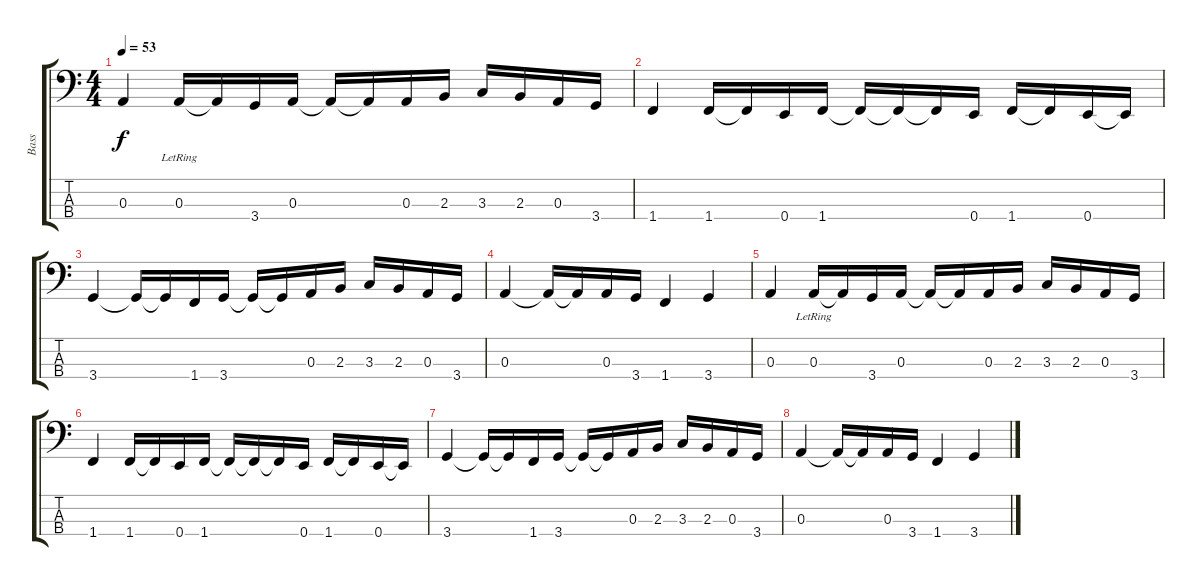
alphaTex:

\track ("Bass" "Bass") {instrument electricbassfinger}
\staff {score tabs}
\tuning (G2 D2 A1 E1) {hide}
\ts (4 4)
\tempo 53
\clef f4
\ks c
0.3.4{dy f} 0.3{lr}.16 0.3{t}.16 3.4.16 0.3.16 0.3{t}.16 0.3{t}.16 0.3.16 2.3.16 3.3.16 2.3.16 0.3.16 3.4.16 |
1.4.4 1.4.16 1.4{t}.16 0.4.16 1.4.16 1.4{t}.16 1.4{t}.16 1.4{t}.16 0.4.16 1.4.16 1.4{t}.16 0.4.16 0.4{t}.16 |
3.4.4 3.4{t}.16 3.4{t}.16 1.4.16 3.4.16 3.4{t}.16 3.4{t}.16 0.3.16 2.3.16 3.3.16 2.3.16 0.3.16 3.4.16 |
0.3.4 0.3{t}.16 0.3{t}.16 0.3.16 3.4.16 1.4.4 3.4.4 |
0.3.4 0.3{lr}.16 0.3{t}.16 3.4.16 0.3.16 0.3{t}.16 0.3{t}.16 0.3.16 2.3.16 3.3.16 2.3.16 0.3.16 3.4.16 |
1.4.4 1.4.16 1.4{t}.16 0.4.16 1.4.16 1.4{t}.16 1.4{t}.16 1.4{t}.16 0.4.16 1.4.16 1.4{t}.16 0.4.16 0.4{t}.16 |
3.4.4 3.4{t}.16 3.4{t}.16 1.4.16 3.4.16 3.4{t}.16 3.4{t}.16 0.3.16 2.3.16 3.3.16 2.3.16 0.3.16 3.4.16 |
0.3.4{volume 0} 0.3{t}.16 0.3{t}.16 0.3.16 3.4.16 1.4.4 3.4.4
